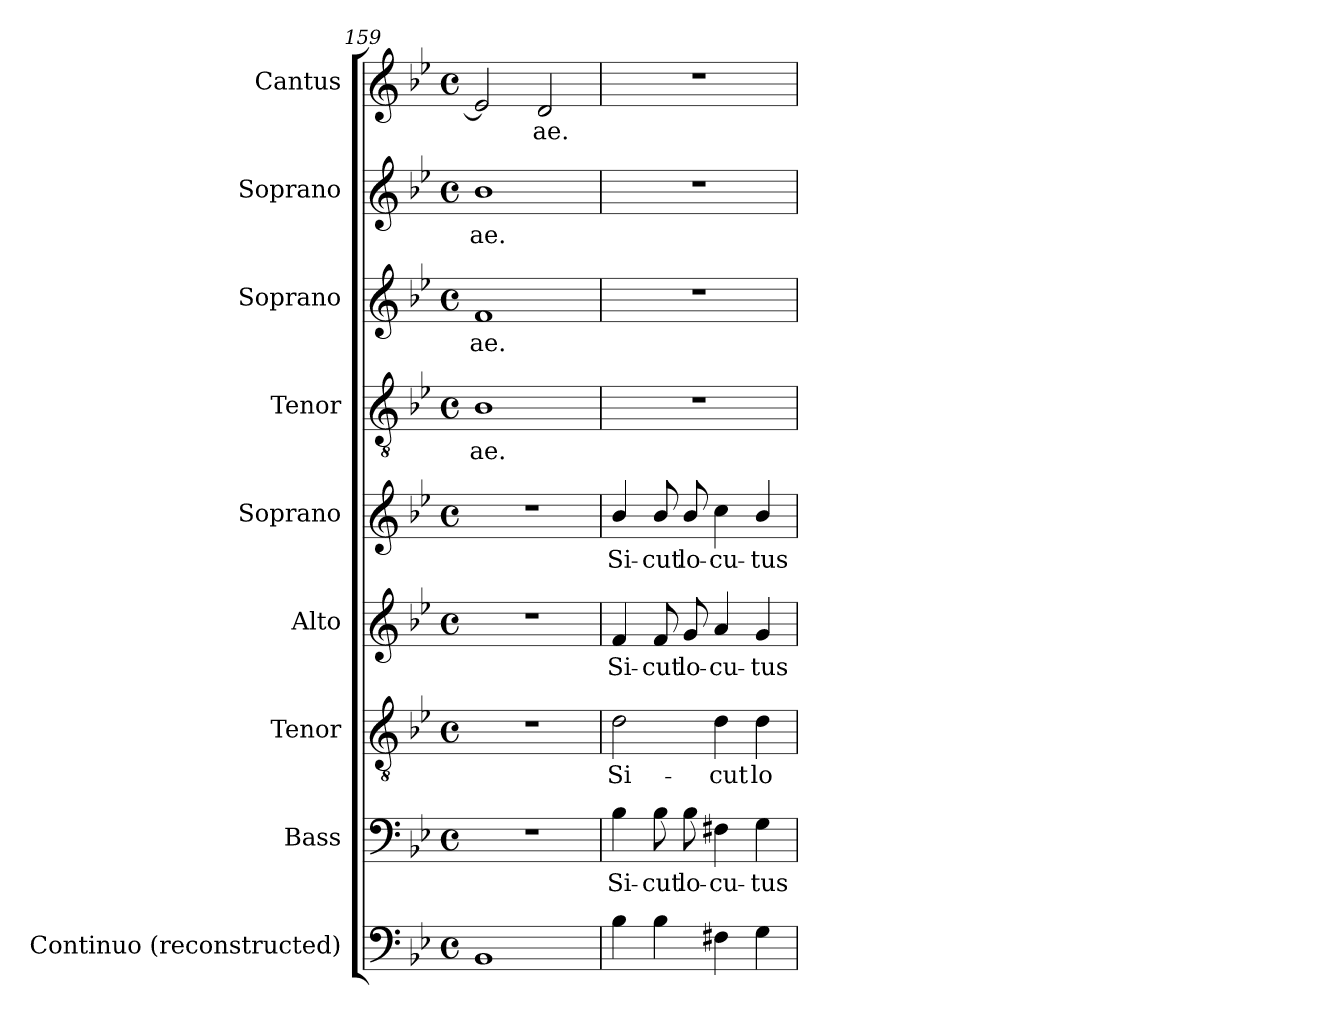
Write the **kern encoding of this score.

**kern	**kern	**text	**kern	**text	**kern	**text	**kern	**text	**kern	**text	**kern	**text	**kern	**text	**kern	**text
*part9	*part8	*part8	*part7	*part7	*part6	*part6	*part5	*part5	*part4	*part4	*part3	*part3	*part2	*part2	*part1	*part1
*staff9	*staff8	*staff8	*staff7	*staff7	*staff6	*staff6	*staff5	*staff5	*staff4	*staff4	*staff3	*staff3	*staff2	*staff2	*staff1	*staff1
*I"Continuo (reconstructed)	*I"Bass	*	*I"Tenor	*	*I"Alto	*	*I"Soprano	*	*I"Tenor	*	*I"Soprano	*	*I"Soprano	*	*I"Cantus	*
*I'Cont.	*I'B.	*	*I'T.	*	*I'A.	*	*I'S.	*	*I'T.	*	*I'S.	*	*I'S.	*	*	*
*clefF4	*clefF4	*	*clefGv2	*	*clefG2	*	*clefG2	*	*clefGv2	*	*clefG2	*	*clefG2	*	*clefG2	*
*	*	*	*ITrd7c12	*	*	*	*	*	*ITrd7c12	*	*	*	*	*	*	*
*k[b-e-]	*k[b-e-]	*	*k[b-e-]	*	*k[b-e-]	*	*k[b-e-]	*	*k[b-e-]	*	*k[b-e-]	*	*k[b-e-]	*	*k[b-e-]	*
*g:	*g:	*	*g:	*	*g:	*	*g:	*	*g:	*	*g:	*	*g:	*	*g:	*
*M4/4	*M4/4	*	*M4/4	*	*M4/4	*	*M4/4	*	*M4/4	*	*M4/4	*	*M4/4	*	*M4/4	*
*met(c)	*met(c)	*	*met(c)	*	*met(c)	*	*met(c)	*	*met(c)	*	*met(c)	*	*met(c)	*	*met(c)	*
=159	=159	=159	=159	=159	=159	=159	=159	=159	=159	=159	=159	=159	=159	=159	=159	=159
!	!	!	!	!	!	!	!	!	!	!LO:LY:b:color=#000000	!	!	!	!	!	!
!	!	!	!	!	!	!	!	!	!	!	!	!LO:LY:b:color=#000000	!	!	!	!
!	!	!	!	!	!	!	!	!	!	!	!	!	!	!LO:LY:b:color=#000000	!	!
1BB-i	1r	.	1r	.	1r	.	1r	.	1BB-i	-ae.	1fi	-ae.	1b-i	-ae.	2e-i/]	.
!	!	!	!	!	!	!	!	!	!	!	!	!	!	!	!	!LO:LY:b:color=#000000
.	.	.	.	.	.	.	.	.	.	.	.	.	.	.	2di/	-ae.
!!LO:PB:g=z
=160	=160	=160	=160	=160	=160	=160	=160	=160	=160	=160	=160	=160	=160	=160	=160	=160
!	!	!LO:LY:b:color=#000000	!	!	!	!	!	!	!	!	!	!	!	!	!	!
!	!	!	!	!LO:LY:b:color=#000000	!	!	!	!	!	!	!	!	!	!	!	!
!	!	!	!	!	!	!LO:LY:b:color=#000000	!	!	!	!	!	!	!	!	!	!
!	!	!	!	!	!	!	!	!LO:LY:b:color=#000000	!	!	!	!	!	!	!	!
4B-i\	4B-i\	Si-	2Di\	Si-	4fi/	Si-	4b-i/	Si-	1r	.	1r	.	1r	.	1r	.
!	!	!LO:LY:b:color=#000000	!	!	!	!	!	!	!	!	!	!	!	!	!	!
!	!	!	!	!	!	!LO:LY:b:color=#000000	!	!	!	!	!	!	!	!	!	!
!	!	!	!	!	!	!	!	!LO:LY:b:color=#000000	!	!	!	!	!	!	!	!
4B-i\	8B-i\	-cut	.	.	8fi/	-cut	8b-i/	-cut	.	.	.	.	.	.	.	.
!	!	!LO:LY:b:color=#000000	!	!	!	!	!	!	!	!	!	!	!	!	!	!
!	!	!	!	!	!	!LO:LY:b:color=#000000	!	!	!	!	!	!	!	!	!	!
!	!	!	!	!	!	!	!	!LO:LY:b:color=#000000	!	!	!	!	!	!	!	!
.	8B-i\	lo-	.	.	8gi/	lo-	8b-i/	lo-	.	.	.	.	.	.	.	.
!	!	!LO:LY:b:color=#000000	!	!	!	!	!	!	!	!	!	!	!	!	!	!
!	!	!	!	!LO:LY:b:color=#000000	!	!	!	!	!	!	!	!	!	!	!	!
!	!	!	!	!	!	!LO:LY:b:color=#000000	!	!	!	!	!	!	!	!	!	!
!	!	!	!	!	!	!	!	!LO:LY:b:color=#000000	!	!	!	!	!	!	!	!
4F#Xi\	4F#Xi\	-cu-	4Di\	-cut	4ai/	-cu-	4cci\	-cu-	.	.	.	.	.	.	.	.
!	!	!LO:LY:b:color=#000000	!	!	!	!	!	!	!	!	!	!	!	!	!	!
!	!	!	!	!LO:LY:b:color=#000000	!	!	!	!	!	!	!	!	!	!	!	!
!	!	!	!	!	!	!LO:LY:b:color=#000000	!	!	!	!	!	!	!	!	!	!
!	!	!	!	!	!	!	!	!LO:LY:b:color=#000000	!	!	!	!	!	!	!	!
4Gi\	4Gi\	-tus	4Di\	lo-	4gi/	-tus	4b-i/	-tus	.	.	.	.	.	.	.	.
=	=	=	=	=	=	=	=	=	=	=	=	=	=	=	=	=
*-	*-	*-	*-	*-	*-	*-	*-	*-	*-	*-	*-	*-	*-	*-	*-	*-
